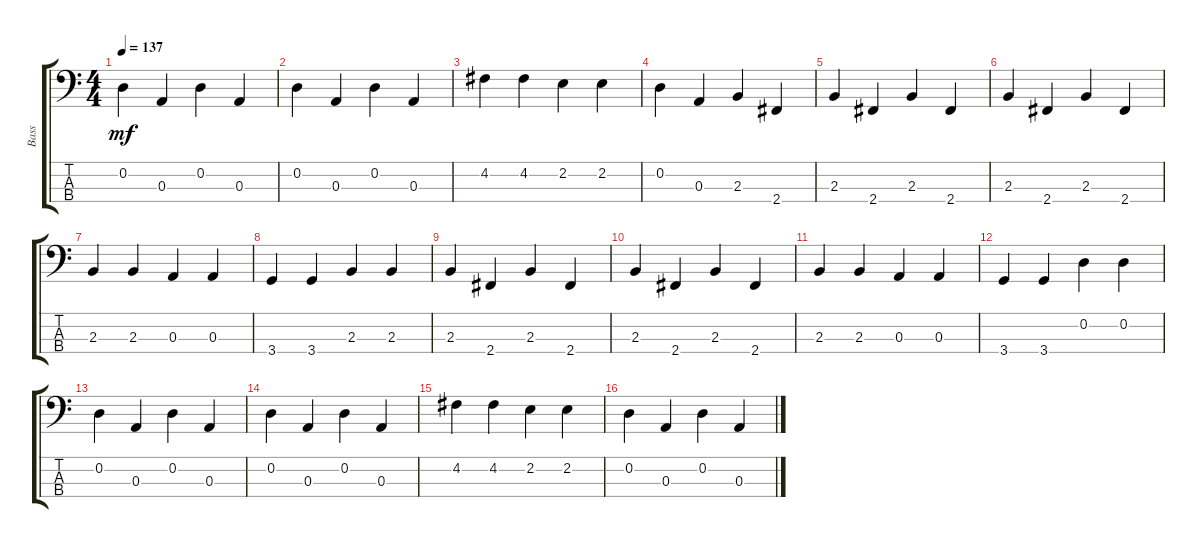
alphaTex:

\track ("Bass" "Bass") {instrument electricbassfinger}
\staff {score tabs}
\tuning (G2 D2 A1 E1) {hide}
\ts (4 4)
\tempo 137
\clef f4
\ks c
0.2.4{dy mf} 0.3.4 0.2.4 0.3.4 |
0.2.4 0.3.4 0.2.4 0.3.4 |
4.2.4 4.2.4 2.2.4 2.2.4 |
0.2.4 0.3.4 2.3.4 2.4.4 |
2.3.4 2.4.4 2.3.4 2.4.4 |
2.3.4 2.4.4 2.3.4 2.4.4 |
2.3.4 2.3.4 0.3.4 0.3.4 |
3.4.4 3.4.4 2.3.4 2.3.4 |
2.3.4 2.4.4 2.3.4 2.4.4 |
2.3.4 2.4.4 2.3.4 2.4.4 |
2.3.4 2.3.4 0.3.4 0.3.4 |
3.4.4 3.4.4 0.2.4 0.2.4 |
0.2.4 0.3.4 0.2.4 0.3.4 |
0.2.4 0.3.4 0.2.4 0.3.4 |
4.2.4 4.2.4 2.2.4 2.2.4 |
0.2.4 0.3.4 0.2.4 0.3.4
